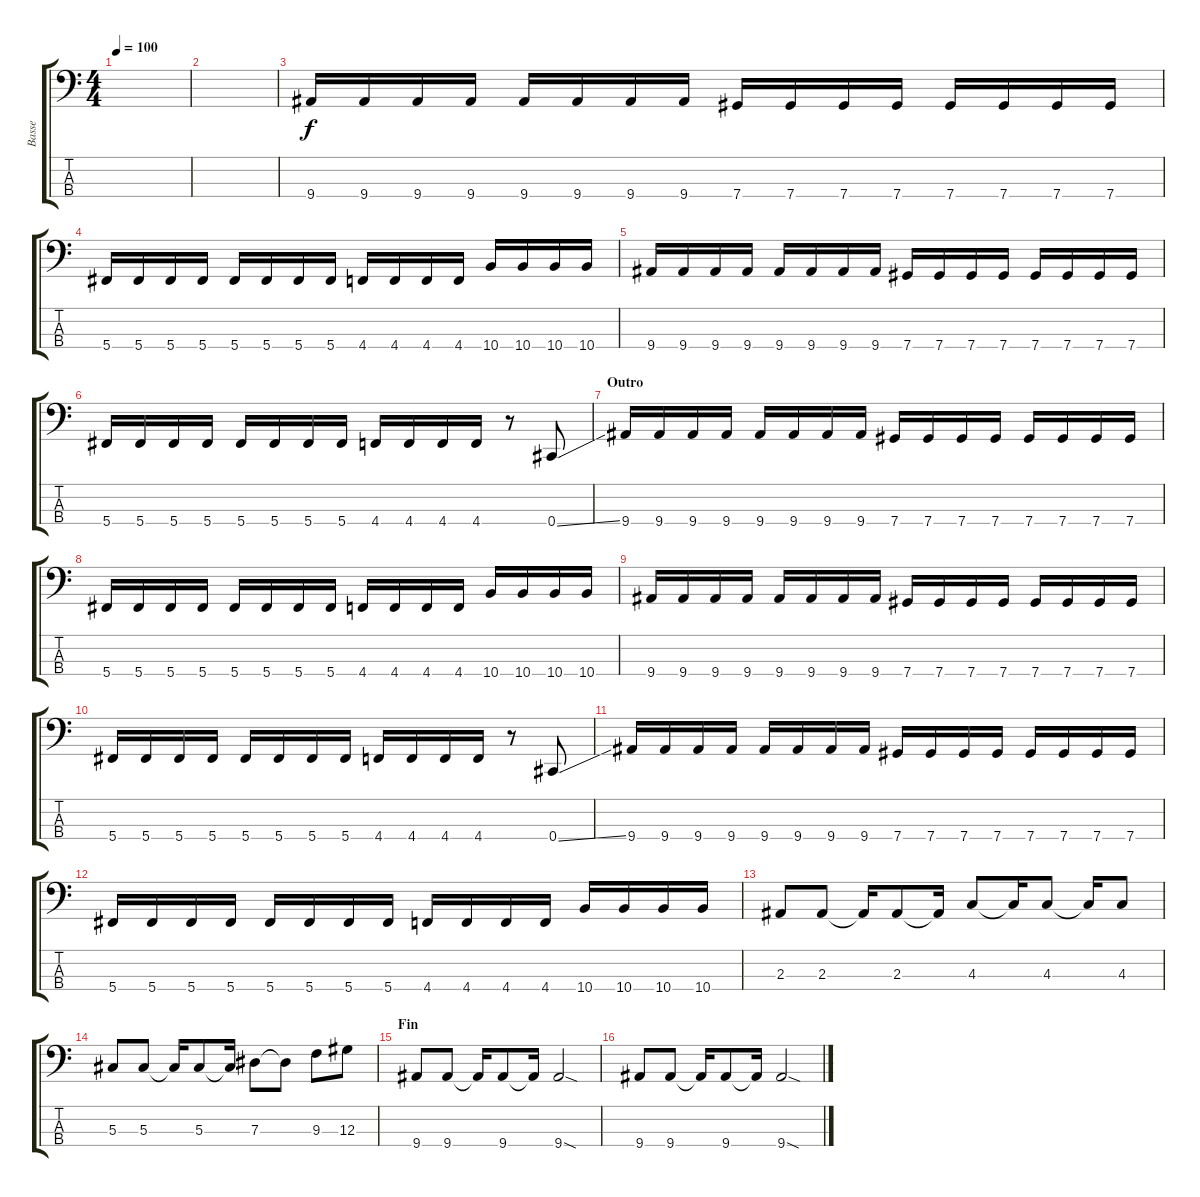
\track ("Basse" "Basse") {instrument electricbassfinger}
\staff {score tabs}
\tuning (Gb2 Db2 Ab1 Db1) {hide}
\ts (4 4)
\tempo 100
\clef f4
\ks c
|
|
9.4.16 9.4.16 9.4.16 9.4.16 9.4.16 9.4.16 9.4.16 9.4.16 7.4.16 7.4.16 7.4.16 7.4.16 7.4.16 7.4.16 7.4.16 7.4.16 |
5.4.16 5.4.16 5.4.16 5.4.16 5.4.16 5.4.16 5.4.16 5.4.16 4.4.16 4.4.16 4.4.16 4.4.16 10.4.16 10.4.16 10.4.16 10.4.16 |
9.4.16 9.4.16 9.4.16 9.4.16 9.4.16 9.4.16 9.4.16 9.4.16 7.4.16 7.4.16 7.4.16 7.4.16 7.4.16 7.4.16 7.4.16 7.4.16 |
5.4.16 5.4.16 5.4.16 5.4.16 5.4.16 5.4.16 5.4.16 5.4.16 4.4.16 4.4.16 4.4.16 4.4.16 r.8 0.4{ss}.8 |
\section ("" "Outro")
9.4.16 9.4.16 9.4.16 9.4.16 9.4.16 9.4.16 9.4.16 9.4.16 7.4.16 7.4.16 7.4.16 7.4.16 7.4.16 7.4.16 7.4.16 7.4.16 |
5.4.16 5.4.16 5.4.16 5.4.16 5.4.16 5.4.16 5.4.16 5.4.16 4.4.16 4.4.16 4.4.16 4.4.16 10.4.16 10.4.16 10.4.16 10.4.16 |
9.4.16 9.4.16 9.4.16 9.4.16 9.4.16 9.4.16 9.4.16 9.4.16 7.4.16 7.4.16 7.4.16 7.4.16 7.4.16 7.4.16 7.4.16 7.4.16 |
5.4.16 5.4.16 5.4.16 5.4.16 5.4.16 5.4.16 5.4.16 5.4.16 4.4.16 4.4.16 4.4.16 4.4.16 r.8 0.4{ss}.8 |
9.4.16 9.4.16 9.4.16 9.4.16 9.4.16 9.4.16 9.4.16 9.4.16 7.4.16 7.4.16 7.4.16 7.4.16 7.4.16 7.4.16 7.4.16 7.4.16 |
5.4.16 5.4.16 5.4.16 5.4.16 5.4.16 5.4.16 5.4.16 5.4.16 4.4.16 4.4.16 4.4.16 4.4.16 10.4.16 10.4.16 10.4.16 10.4.16 |
2.3.8 2.3.8 2.3{t}.16 2.3.8 2.3{t}.16 4.3.8 4.3{t}.16 4.3.8 4.3{t}.16 4.3.8 |
5.3.8 5.3.8 5.3{t}.16 5.3.8 5.3{t}.16 7.3.8 7.3{t}.8 9.3.8 12.3.8 |
\section ("" "Fin")
9.4.8 9.4.8 9.4{t}.16 9.4.8 9.4{t}.16 9.4{sod}.2 |
9.4.8 9.4.8 9.4{t}.16 9.4.8 9.4{t}.16 9.4{sod}.2
